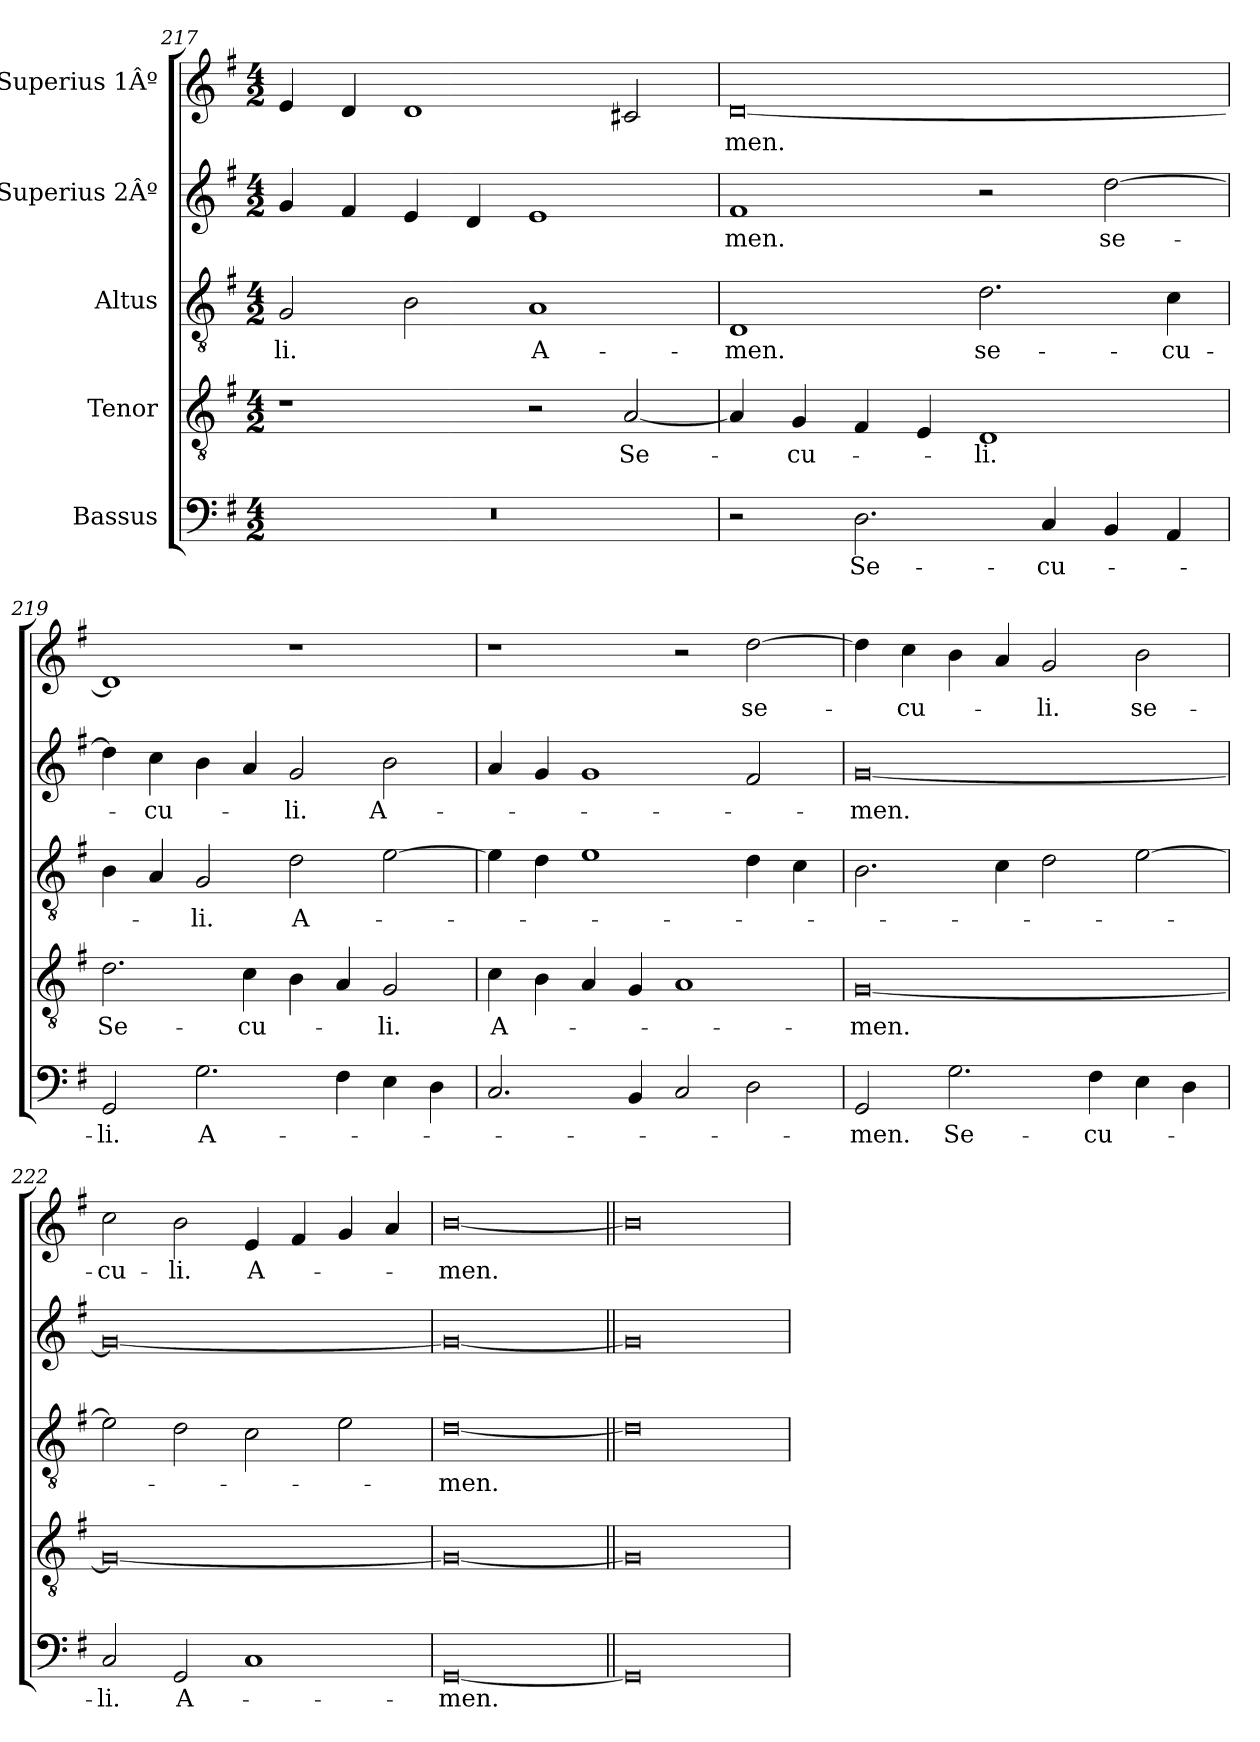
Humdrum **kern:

**kern	**text	**kern	**text	**kern	**text	**kern	**text	**kern	**text
*part5	*part5	*part4	*part4	*part3	*part3	*part2	*part2	*part1	*part1
*staff5	*staff5	*staff4	*staff4	*staff3	*staff3	*staff2	*staff2	*staff1	*staff1
*I"Bassus	*	*I"Tenor	*	*I"Altus	*	*I"Superius 2Âº	*	*I"Superius 1Âº	*
*clefF4	*	*clefGv2	*	*clefGv2	*	*clefG2	*	*clefG2	*
*k[f#]	*	*k[f#]	*	*k[f#]	*	*k[f#]	*	*k[f#]	*
*M4/2	*	*M4/2	*	*M4/2	*	*M4/2	*	*M4/2	*
=217	=217	=217	=217	=217	=217	=217	=217	=217	=217
0r	.	1r	.	2G/	-li.	4g/	.	4e/	.
.	.	.	.	.	.	4f#/	.	4d/	.
.	.	.	.	2B\	.	4e/	.	1d/	.
.	.	.	.	.	.	4d/	.	.	.
.	.	2r	.	1A/	A-	1e/	.	.	.
.	.	[2A/	-Se-	.	.	.	.	2c#X/	.
=218	=218	=218	=218	=218	=218	=218	=218	=218	=218
2r	.	4A/]	.	1D/	-men.	1f#/	-men.	[0d/	-men.
.	.	4G/	-cu-	.	.	.	.	.	.
2.D\	Se-	4F#/	.	.	.	.	.	.	.
.	.	4E/	.	.	.	.	.	.	.
.	.	1D/	-li.	2.d\	se-	2r	.	.	.
4C/	-cu-	.	.	.	.	.	.	.	.
4BB/	.	.	.	.	.	[2dd\	se-	.	.
4AA/	.	.	.	4c\	-cu-	.	.	.	.
=219	=219	=219	=219	=219	=219	=219	=219	=219	=219
2GG/	-li.	2.d\	Se-	4B\	.	4dd\]	.	1d/]	.
.	.	.	.	4A/	.	4cc\	-cu-	.	.
2.G\	A-	.	.	2G/	-li.	4b\	.	.	.
.	.	4c\	-cu-	.	.	4a/	.	.	.
.	.	4B\	.	2d\	A-	2g/	-li.	1r	.
4F#\	.	4A/	.	.	.	.	.	.	.
4E\	.	2G/	-li.	[2e\	.	2b\	A-	.	.
4D\	.	.	.	.	.	.	.	.	.
=220	=220	=220	=220	=220	=220	=220	=220	=220	=220
2.C/	.	4c\	A-	4e\]	.	4a/	.	1r	.
.	.	4B\	.	4d\	.	4g/	.	.	.
.	.	4A/	.	1e\	.	1g/	.	.	.
4BB/	.	4G/	.	.	.	.	.	.	.
2C/	.	1A/	.	.	.	.	.	2r	.
2D\	.	.	.	4d\	.	2f#/	.	[2dd\	se-
.	.	.	.	4c\	.	.	.	.	.
=221	=221	=221	=221	=221	=221	=221	=221	=221	=221
2GG/	-men.	[0G/	-men.	2.B\	.	[0g/	-men.	4dd\]	.
.	.	.	.	.	.	.	.	4cc\	-cu-
2.G\	Se-	.	.	.	.	.	.	4b\	.
.	.	.	.	4c\	.	.	.	4a/	.
.	.	.	.	2d\	.	.	.	2g/	-li.
4F#\	-cu-	.	.	.	.	.	.	.	.
4E\	.	.	.	[2e\	.	.	.	2b\	se-
4D\	.	.	.	.	.	.	.	.	.
=222	=222	=222	=222	=222	=222	=222	=222	=222	=222
2C/	-li.	0G/_	.	2e\]	.	0g/_	.	2cc\	-cu-
2GG/	A-	.	.	2d\	.	.	.	2b\	-li.
1C/	.	.	.	2c\	.	.	.	4e/	A-
.	.	.	.	.	.	.	.	4f#/	.
.	.	.	.	2e\	.	.	.	4g/	.
.	.	.	.	.	.	.	.	4a/	.
=223	=223	=223	=223	=223	=223	=223	=223	=223	=223
[0GG/	-men.	0G/_	.	[0d/	-men.	0g/_	.	[0b/	-men.
=224||	=224||	=224||	=224||	=224||	=224||	=224||	=224||	=224||	=224||
0GG/]	.	0G/]	.	0d/]	.	0g/]	.	0b/]	.
=	=	=	=	=	=	=	=	=	=
*-	*-	*-	*-	*-	*-	*-	*-	*-	*-
